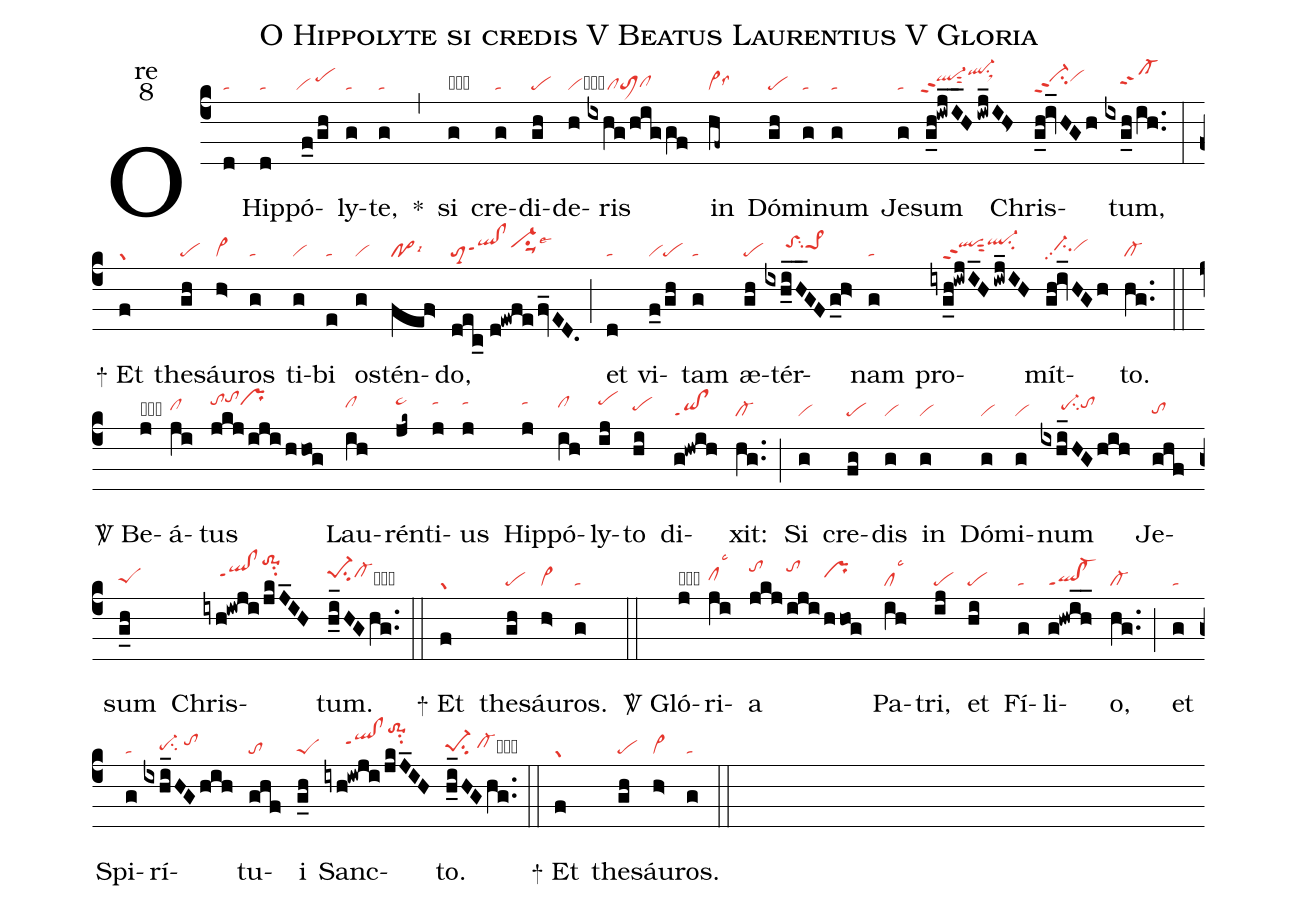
name:O Hippolyte si credis V Beatus Laurentius V Gloria;
office-part:re;
mode:8;
nabc-lines:1;
%%
(c4) O(d|ta) Hip(d|ta)pó(f_0/gh|`vi/pehi)ly(g|ta)te,(g|ta) <sp>*</sp>(,) si(g|obta) cre(g|ta)di(gh|pe)de(h|vicb)ris(ixhg/higgf|/////cltoM1clhg) in(hf~|vi>lss6) Dó(gh|pe)mi(g|ta)num(g|ta) Je(g|ta)sum(g_h!iwj_I_Hiwj_IH>|`ql-hippt2sut2ql-hksu1sux1) Chris(g_h!iv_HGh|ci-hippt2vihi)tum,(ixg_h/ih..|////cl-hhppt2) (:)

<sp>+</sp> Et(f|gr) the(gh|pe)sáu(h>|vi>)ros(g|ta) ti(g|vi)bi(e|ta) os(g|vi)tén(fef>|po>lsi6)do,(dec_0//d!ewfefv_ED.|toM3qlhh!clhhppt1vi-hisu1suu1lse6) (;) et(d|ta) vi(f_0/gh|vipe)tam(g|ta) æ(gh|pe)tér(ixh_i_H_GFg_h>|/////toShisu2pe>1hi)nam(g|ta) pro(iyg_h!iwjI_Hiwj_IH|///qlhippt2sut2ql-hjsu2)mít(gh!iv_HGh|//ci-hhpp2vihh)to.(hg..|cl-) (::)

<sp>V/</sp> Be(j|obhhvihh)á(ji|clhh)tus(jkj/iji/hhog|tohjtohkprhj) Lau(ih|clhi)rén(jk~|pe~hj)ti(j|tahj)us(j|tahj) Hip(j|tahj)pó(ih|clhi)ly(ij|pehj)to(hi|pehh) di(g!hwih|qi!clppt1)xit:(hg..|cl-) (;) Si(g|vi) cre(fg|pe)dis(g|vi) in(g|vi) Dó(g|vi)mi(g|vi)num(ixhi_HGhih|/////pe-hhsu2tohi) Je(ghf|tohg)sum(g_h|peShg) Chris(iyh!iwji/jkJ_IH|////qlhi!clhippt1to-1hmsu2)tum.(h_i_HGhg..|pe-1hisu2cl-hicbhh) (::)

<sp>+</sp> Et(f|gr) the(gh|pe)sáu(h>|vi>)ros.(g|ta) (::)

<sp>V/</sp> Gló(j|obhhvihh)ri(ji|clhhlsc3)a(jkj|tohk|iji|tohk|hhog|prhi) Pa(ih|cllsc3)tri,(ij|pe) et(hi|pe) Fí(g|ta)li(g!hwih__|ql!cl-ppt1)o,(hg..|cl-) (;) et(g|ta) Spi(g|ta)rí(ixhi_HG/hih|////pe-hgsu2/tohi)tu(ghf|to)i(g_h|peS) Sanc(iyh!iwji/jkJ_IH|/////qlhi!clhippt1to-1hmsu2)to.(h_i_HGhg..|pe-1hgsu2/cl-hhcbhh) (::)

<sp>+</sp> Et(f|gr) the(gh|pe)sáu(h>|vi>)ros.(g|ta) (::)
